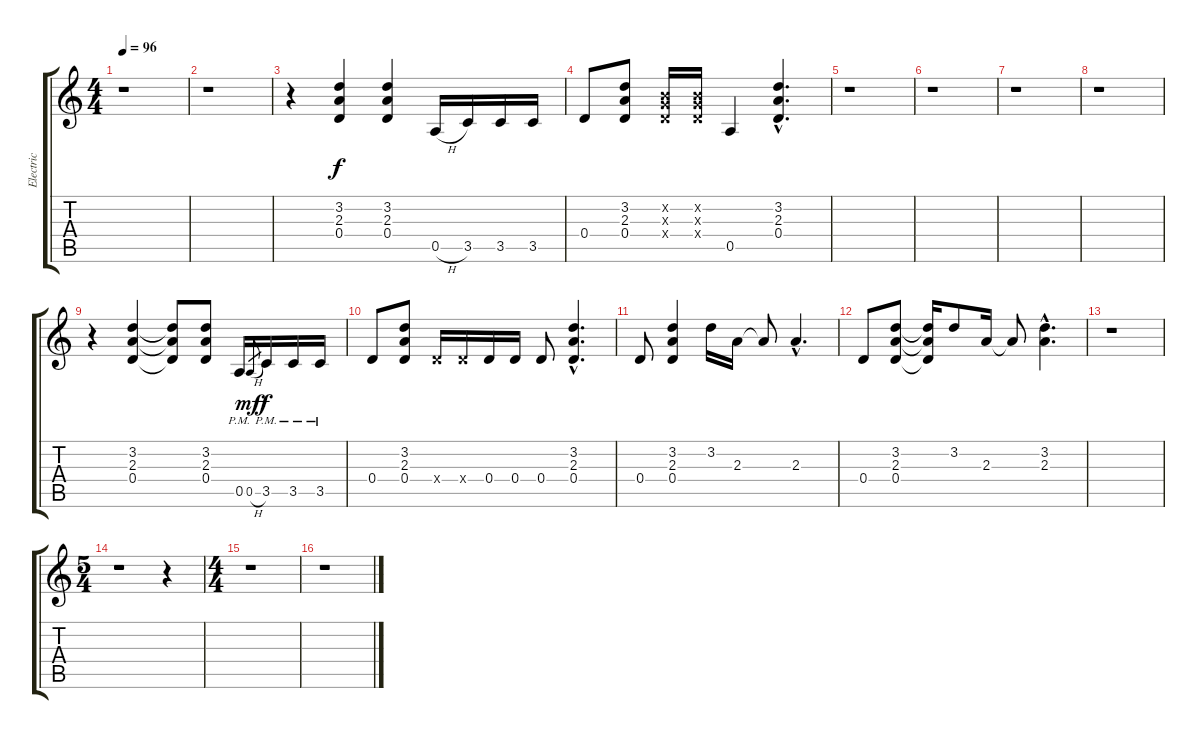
\track ("Electric" "Electric") {instrument distortionguitar}
\staff {score tabs}
\tuning (E4 B3 G3 D3 A2 E2) {hide}
\ts (4 4)
\tempo 96
\clef g2
\ks c
r.1{dy f} |
r.1 |
r.4 (3.2 2.3 0.4).4 (3.2 2.3 0.4).4 0.5{h}.16 3.5.16 3.5.16 3.5.16 |
0.4.8 (3.2 2.3 0.4).8 (0.2{x} 0.3{x} 0.4{x}).16 (0.2{x} 0.3{x} 0.4{x}).16 0.5.4 (3.2{hac} 2.3{hac} 0.4{hac}).4{d} |
r.1 |
r.1 |
r.1 |
r.1 |
r.4 (3.2 2.3 0.4).4 (3.2{t} 2.3{t} 0.4{t}).8 (3.2 2.3 0.4).8 0.5{pm}.16 0.5{h}.8{gr dy mf} 3.5{pm}.16{dy f} 3.5{pm}.16 3.5{pm}.16 |
0.4.8 (3.2 2.3 0.4).8 0.4{x}.16 0.4{x}.16 0.4.16 0.4.16 0.4.8 (3.2{hac} 2.3{hac} 0.4{hac}).4{d} |
0.4.8 (3.2 2.3 0.4).4 3.2.16 2.3.16 2.3{t}.8 2.3{hac}.4{d} |
0.4.8 (3.2 2.3 0.4).8 (3.2{t} 2.3{t} 0.4{t}).16 3.2.8 2.3.16 2.3{t}.8 (3.2{hac} 2.3{hac}).4{d} |
r.1 |
\ts (5 4)
r.1 r.4 |
\ts (4 4)
r.1 |
r.1
